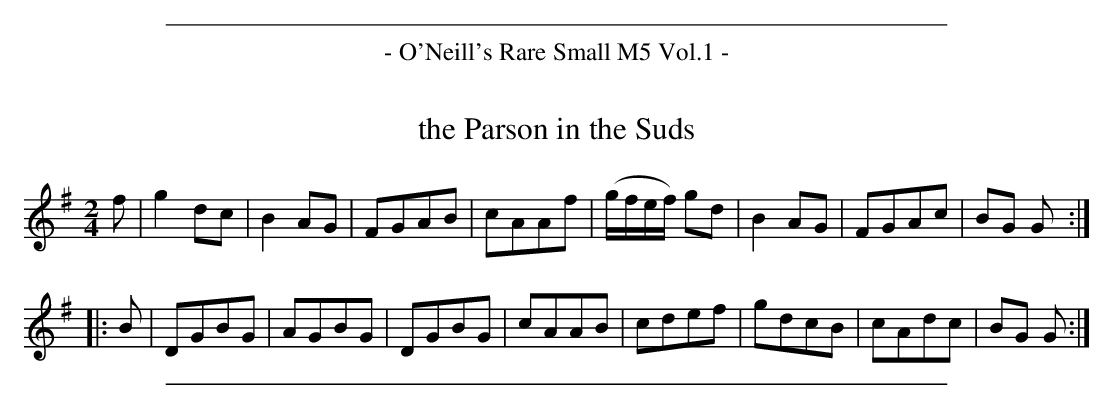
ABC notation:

X:1
T: the Parson in the Suds
M: 2/4
L: 1/8
K: G
f |\
g2dc | B2AG | FGAB | cAAf |\
(g/f/e/f/) gd | B2AG | FGAc | BG G ::
B |\
DGBG | AGBG | DGBG | cAAB |\
cdef | gdcB | cAdc | BG G :|
